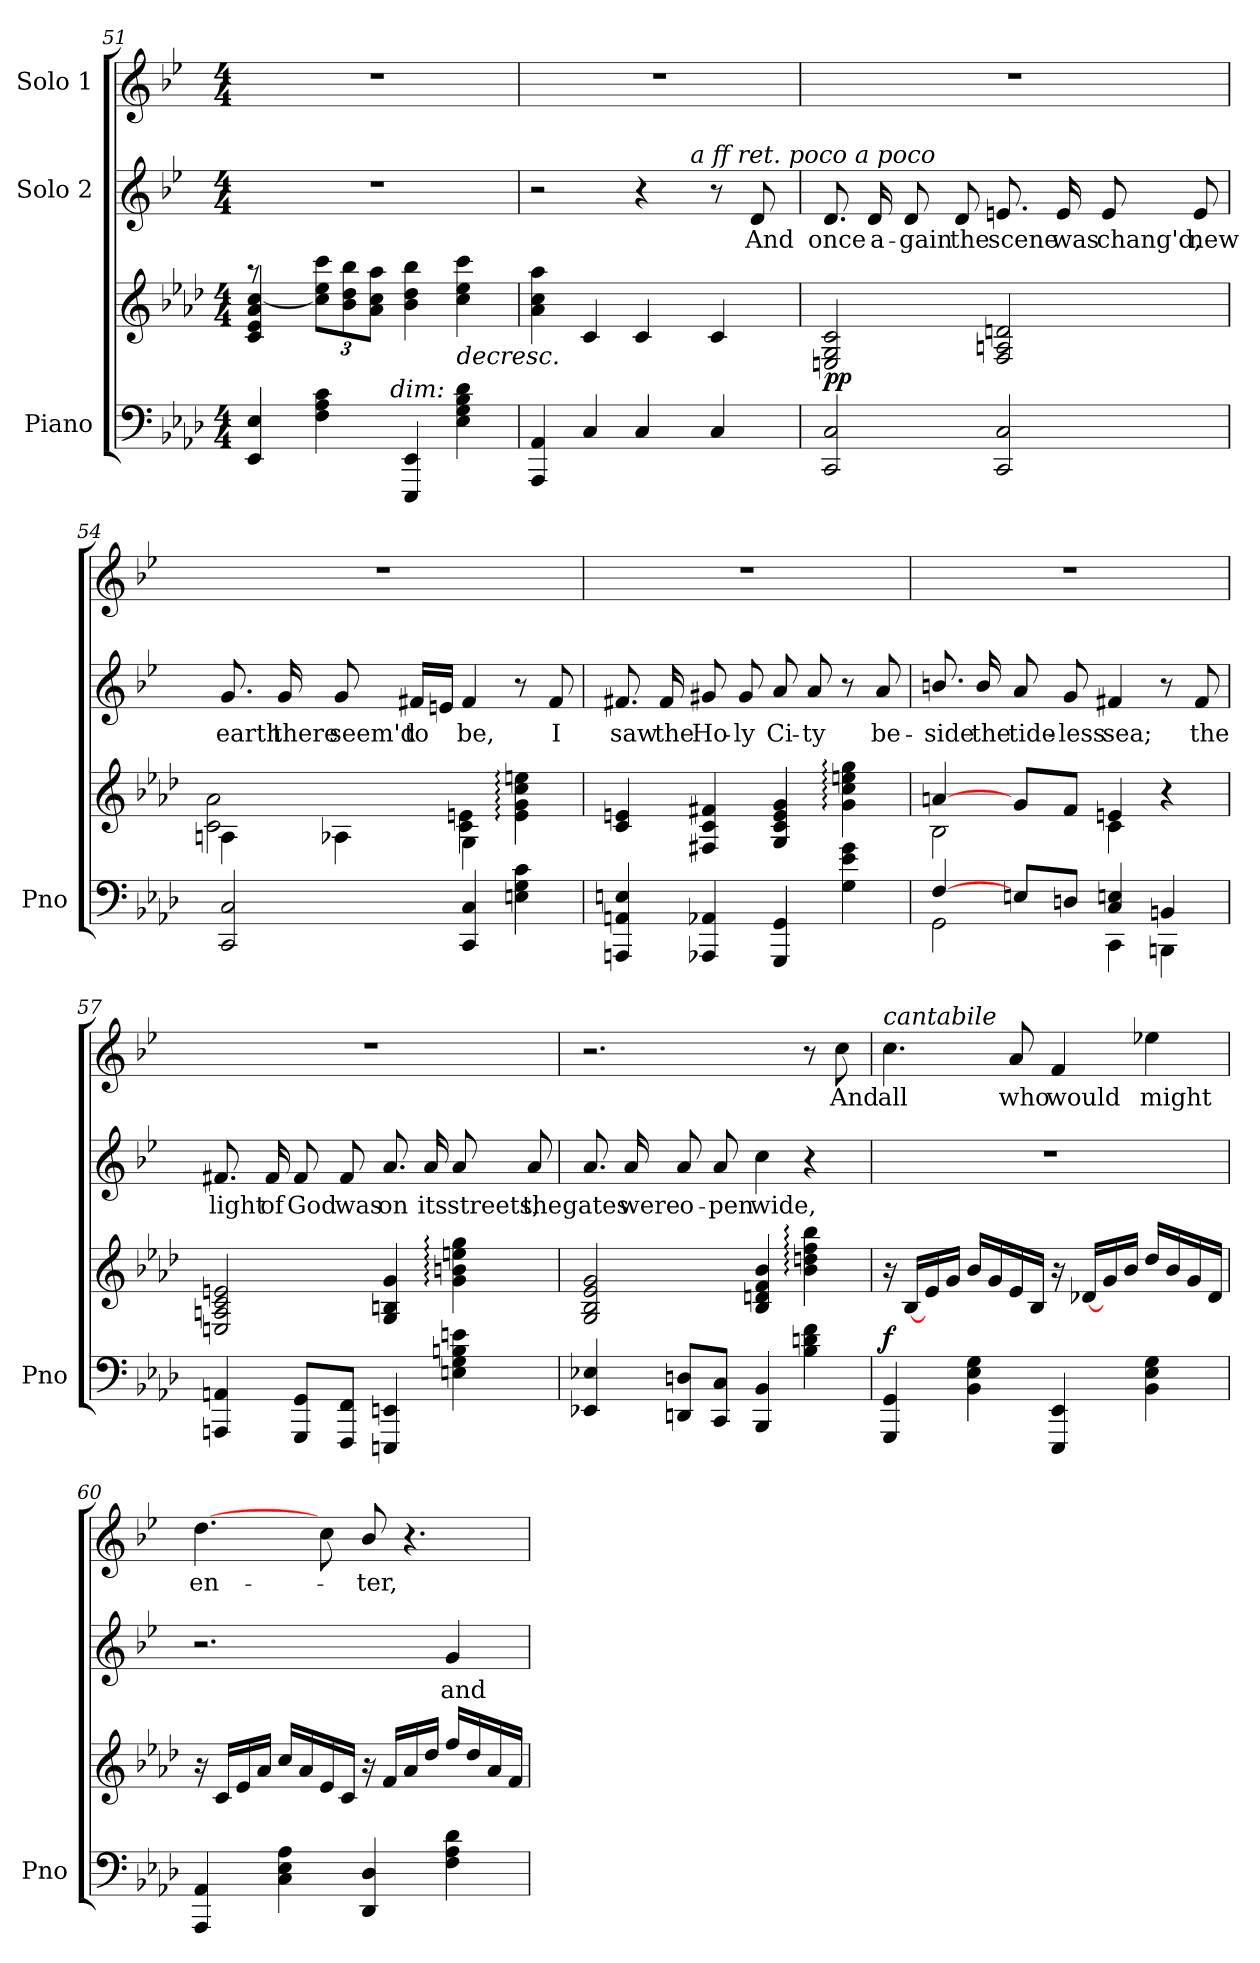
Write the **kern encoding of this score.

**kern	**kern	**dynam	**kern	**text	**kern	**text
*part3	*part3	*part3	*part2	*part2	*part1	*part1
*staff4	*staff3	*staff3/4	*staff2	*staff2	*staff1	*staff1
*I"Piano	*	*	*I"Solo 2	*	*I"Solo 1	*
*I'Pno	*	*	*	*	*	*
*clefF4	*clefG2	*	*clefG2	*	*clefG2	*
*	*	*	*ITrd1c2	*	*ITrd1c2	*
*k[b-e-a-d-]	*k[b-e-a-d-]	*	*k[b-e-a-d-]	*	*k[b-e-a-d-]	*
*A-:	*A-:	*	*A-:	*	*A-:	*
*M4/4	*M4/4	*	*M4/4	*	*M4/4	*
=51	=51	=51	=51	=51	=51	=51
*^	*^	*	*	*	*	*
4EE-/ 4E-/	4...ryy	8r	4c/ 4e-/ 4a-/ [>4cc/	.	1r	.	1r	.
.	.	2..ryy	.	.	.	.	.	.
4F\ 4A-\ 4c\	.	.	12cc\] 12ee-\ 12ccc\L	]	.	.	.	.
.	.	.	12b-\ 12dd-\ 12bb-\	.	.	.	.	.
.	.	.	12a-\ 12cc\ 12aa-\J	.	.	.	.	.
!	!LO:TX:a:i:t=dim&colon;	!	!	!	!	!	!	!
.	2ryy	.	.	.	.	.	.	.
4EEE-/ 4EE-/	.	.	4b-\ 4dd-\ 4bb-\	.	.	.	.	.
!	!	!	!	!LO:HP:b	!	!	!	!
4E-\ 4G\ 4B-\ 4d-\	.	.	4cc\ 4ee-\ 4ccc\	>	.	.	.	.
.	32ryy	.	.	.	.	.	.	.
*v	*v	*	*	*	*	*	*	*
*	*v	*v	*	*	*	*	*
!!LO:LB:g=z
=52	=52	=52	=52	=52	=52	=52
*	*	*	*^	*	*	*
4AAA-/ 4AA-/	4a-\ 4cc\ 4aa-\	.	2r	3%2ryy	.	1r	.
4C/	4c/	.	.	.	.	.	.
4C/	4c/	.	4r	.	.	.	.
.	.	.	.	48.ryy	.	.	.
!	!	!	!	!LO:TX:a:i:t=a  ff  ret.  poco a poco	!	!	!
.	.	.	.	6ryy	.	.	.
4C/	4c/	.	8r	.	.	.	.
.	.	.	.	12ryy	.	.	.
.	.	.	8c/	.	And	.	.
.	.	.	.	24ryy	.	.	.
.	.	.	.	96ryy	.	.	.
=53	=53	=53	=53	=53	=53	=53	=53
!	!	!LO:DY:b	!	!	!	!	!
*	*	*	*v	*v	*	*	*
2CC/ 2C/	2En/ 2G/ 2c/	pp	8.c/	once	1r	.
.	.	.	16c/	a-	.	.
.	.	.	8c/	-gain	.	.
.	.	.	8c/	the	.	.
2CC/ 2C/	2F/ 2An/ 2dn/	.	8.dn/	scene	.	.
.	.	.	16d/	was	.	.
.	.	.	8d/	chang'd,	.	.
.	.	.	8d/	new	.	.
=54	=54	=54	=54	=54	=54	=54
*	*^	*	*	*	*	*
2CC/ 2C/	4An\	2c\ 2a-\	.	8.f/	earth	1r	.
.	.	.	.	16f/	there	.	.
.	4A-X\	.	.	8f/	seem'd	.	.
.	.	.	.	16en/LL	to	.	.
.	.	.	.	16dn/JJ	.	.	.
4CC/ 4C/	4G\	4c\ 4en\	.	4e/	be,	.	.
4En\ 4G\ 4c\	4ryy	4e\:: 4g\:: 4cc\:: 4een\::	.	8r	.	.	.
.	.	.	.	8e/	I	.	.
*	*v	*v	*	*	*	*	*
!!LO:PB:g=z
=55	=55	=55	=55	=55	=55	=55
4AAAn/ 4AAn/ 4En/	4c/ 4en/	.	8.en/	saw	1r	.
.	.	.	16e/	the	.	.
4AAA-X/ 4AA-X/	4F#X/ 4c/ 4f#X/	.	8f#X/	Ho-	.	.
.	.	.	8f#/	-ly	.	.
4GGG/ 4GG/	4G/ 4c/ 4e/ 4g/	.	8g/	Ci-	.	.
.	.	.	8g/	-ty	.	.
4G\ 4e-\ 4g\	4g\:: 4cc\:: 4een\:: 4gg\::	.	8r	.	.	.
.	.	.	8g/	be-	.	.
=56	=56	=56	=56	=56	=56	=56
*^	*^	*	*	*	*	*
[>4F/	2GG\	[>4an/	2B-\	.	8.an/	-side	1r	.
.	.	.	.	.	16a/	the	.	.
8En/L	.	8g/L	.	.	8g/	tide-	.	.
8Dn/J	.	8f/J	.	.	8f/	-less	.	.
4C/ 4En/	4CC\	4en/	4c\	.	4en/	sea;	.	.
4BBn/	4BBBn\	4r	4ryy	.	8r	.	.	.
.	.	.	.	.	8e/	the	.	.
*v	*v	*	*	*	*	*	*	*
*	*v	*v	*	*	*	*	*
!!LO:LB:g=z
=57	=57	=57	=57	=57	=57	=57
4AAAn/ 4AAn/	2En/ 2An/ 2c/ 2en/	.	8.en/	light	1r	.
.	.	.	16e/	of	.	.
8GGG/ 8GG/L	.	.	8e/	God	.	.
8FFF/ 8FF/J	.	.	8e/	was	.	.
4EEEn/ 4EEn/	4G/ 4Bn/ 4g/	.	8.g/	on	.	.
.	.	.	16g/	its	.	.
4En\ 4G\ 4Bn\ 4en\	4g\:: 4bn\:: 4een\:: 4gg\::	.	8g/	streets,	.	.
.	.	.	8g/	the	.	.
=58	=58	=58	=58	=58	=58	=58
4EE-X/ 4E-X/	2G/ 2B-/ 2e-/ 2g/	.	8.g/	gates	2.r	.
.	.	.	16g/	were	.	.
8DDn/ 8Dn/L	.	.	8g/	o-	.	.
8CC/ 8C/J	.	.	8g/	-pen	.	.
4BBB-/ 4BB-/	4B-/ 4dn/ 4f/ 4b-/	.	4b-\	wide,	.	.
4B-\ 4dn\ 4f\	4b-\:: 4ddn\:: 4ff\:: 4bb-\::	.	4r	.	8r	.
.	.	.	.	.	8b-\	And
!!LO:LB:g=z
=59	=59	=59	=59	=59	=59	=59
!	!	!	!	!	!LO:TX:a:i:t=cantabile	!
!	!	!LO:DY:a=2	!	!	!	!
4GGG/ 4GG/	16r	f	1r	.	4.b-\	all
.	[16B-/LL	.	.	.	.	.
.	16e-/	.	.	.	.	.
.	16g/JJ	.	.	.	.	.
4BB-\ 4E-\ 4G\	16b-/LL	.	.	.	.	.
.	16g/	.	.	.	.	.
.	16e-/	.	.	.	8g/	who
.	16B-/JJ	.	.	.	.	.
4EEE-/ 4EE-/	16r	.	.	.	4e-/	would
.	[16d-X/LL	.	.	.	.	.
.	16g/	.	.	.	.	.
.	16b-/JJ	.	.	.	.	.
4BB-\ 4E-\ 4G\	16dd-/LL	.	.	.	4dd-X\	might
.	16b-/	.	.	.	.	.
.	16g/	.	.	.	.	.
.	16d-/JJ	.	.	.	.	.
=60	=60	=60	=60	=60	=60	=60
4AAA-/ 4AA-/	16r	.	2.r	.	[4.cc\	en-
.	16c/LL	.	.	.	.	.
.	16e-/	.	.	.	.	.
.	16a-/JJ	.	.	.	.	.
4C\ 4E-\ 4A-\	16cc/LL	.	.	.	.	.
.	16a-/	.	.	.	.	.
.	16e-/	.	.	.	8b-\	.
.	16c/JJ	.	.	.	.	.
4DD-/ 4D-/	16r	.	.	.	8a-/	-ter,
.	16f/LL	.	.	.	.	.
.	16a-/	.	.	.	4.r	.
.	16dd-/JJ	.	.	.	.	.
4F\ 4A-\ 4d-\	16ff/LL	.	4f/	and	.	.
.	16dd-/	.	.	.	.	.
.	16a-/	.	.	.	.	.
.	16f/JJ	.	.	.	.	.
=	=	=	=	=	=	=
*-	*-	*-	*-	*-	*-	*-
